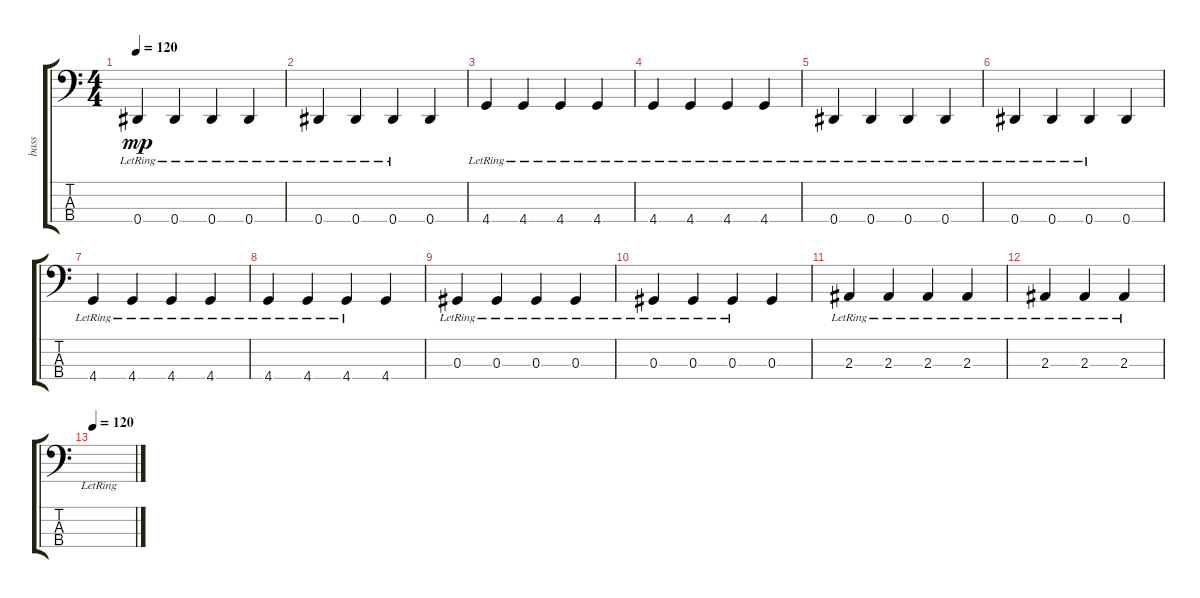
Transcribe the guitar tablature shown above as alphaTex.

\track ("bass" "bass") {instrument electricbassfinger}
\staff {score tabs}
\tuning (Gb2 Db2 Ab1 Eb1) {hide}
\ts (4 4)
\tempo 120
\clef f4
\ks c
0.4{lr}.4{dy mp} 0.4{lr}.4 0.4{lr}.4 0.4{lr}.4 |
0.4{lr}.4 0.4{lr}.4 0.4{lr}.4 0.4.4 |
4.4{lr}.4 4.4{lr}.4 4.4{lr}.4 4.4{lr}.4 |
4.4{lr}.4 4.4{lr}.4 4.4{lr}.4 4.4{lr}.4 |
0.4{lr}.4 0.4{lr}.4 0.4{lr}.4 0.4{lr}.4 |
0.4{lr}.4 0.4{lr}.4 0.4{lr}.4 0.4.4 |
4.4{lr}.4 4.4{lr}.4 4.4{lr}.4 4.4{lr}.4 |
4.4{lr}.4 4.4{lr}.4 4.4{lr}.4 4.4.4 |
0.3{lr}.4 0.3{lr}.4 0.3{lr}.4 0.3{lr}.4 |
0.3{lr}.4 0.3{lr}.4 0.3{lr}.4 0.3.4 |
2.3{lr}.4 2.3{lr}.4 2.3{lr}.4 2.3{lr}.4 |
2.3{lr}.4 2.3{lr}.4 2.3{lr}.4 |
\tempo 120
